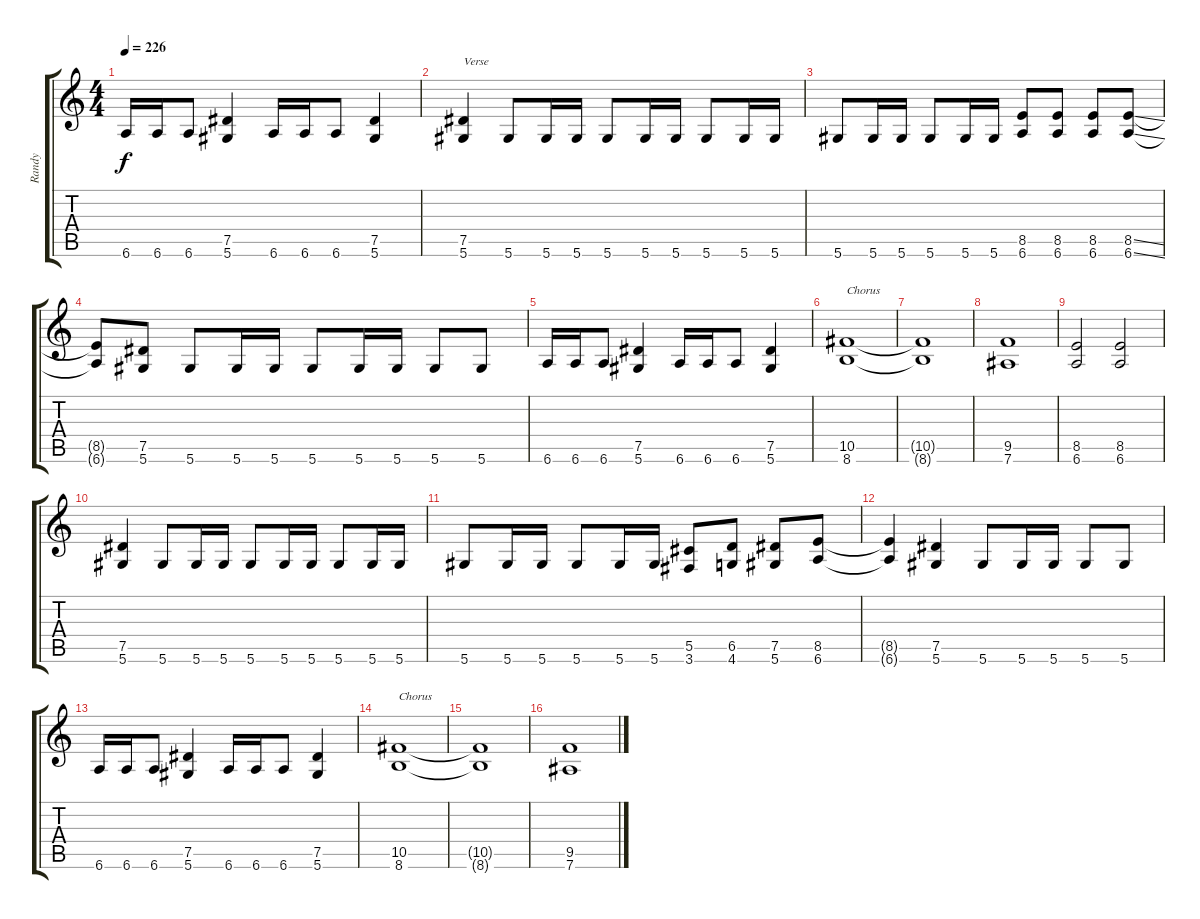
\track ("Randy" "Randy") {instrument distortionguitar}
\staff {score tabs}
\tuning (Eb4 Bb3 Gb3 Db3 Ab2 Eb2) {hide}
\ts (4 4)
\tempo 226
\clef g2
\ks c
6.6.16{dy f} 6.6.16 6.6.8 (7.5 5.6).4 6.6.16 6.6.16 6.6.8 (7.5 5.6).4 |
(7.5 5.6).4{txt "Verse"} 5.6.8 5.6.16 5.6.16 5.6.8 5.6.16 5.6.16 5.6.8 5.6.16 5.6.16 |
5.6.8 5.6.16 5.6.16 5.6.8 5.6.16 5.6.16 (8.5 6.6).8 (8.5 6.6).8 (8.5 6.6).8 (8.5{ss} 6.6{ss}).8 |
(8.5{t} 6.6{t}).8 (7.5 5.6).8 5.6.8 5.6.16 5.6.16 5.6.8 5.6.16 5.6.16 5.6.8 5.6.8 |
6.6.16 6.6.16 6.6.8 (7.5 5.6).4 6.6.16 6.6.16 6.6.8 (7.5 5.6).4 |
(10.5 8.6).1{txt "Chorus"} |
(10.5{t} 8.6{t}).1 |
(9.5 7.6).1 |
(8.5 6.6).2 (8.5 6.6).2 |
(7.5 5.6).4 5.6.8 5.6.16 5.6.16 5.6.8 5.6.16 5.6.16 5.6.8 5.6.16 5.6.16 |
5.6.8 5.6.16 5.6.16 5.6.8 5.6.16 5.6.16 (5.5 3.6).8 (6.5 4.6).8 (7.5 5.6).8 (8.5 6.6).8 |
(8.5{t} 6.6{t}).4 (7.5 5.6).4 5.6.8 5.6.16 5.6.16 5.6.8 5.6.8 |
6.6.16 6.6.16 6.6.8 (7.5 5.6).4 6.6.16 6.6.16 6.6.8 (7.5 5.6).4 |
(10.5 8.6).1{txt "Chorus"} |
(10.5{t} 8.6{t}).1 |
(9.5 7.6).1
